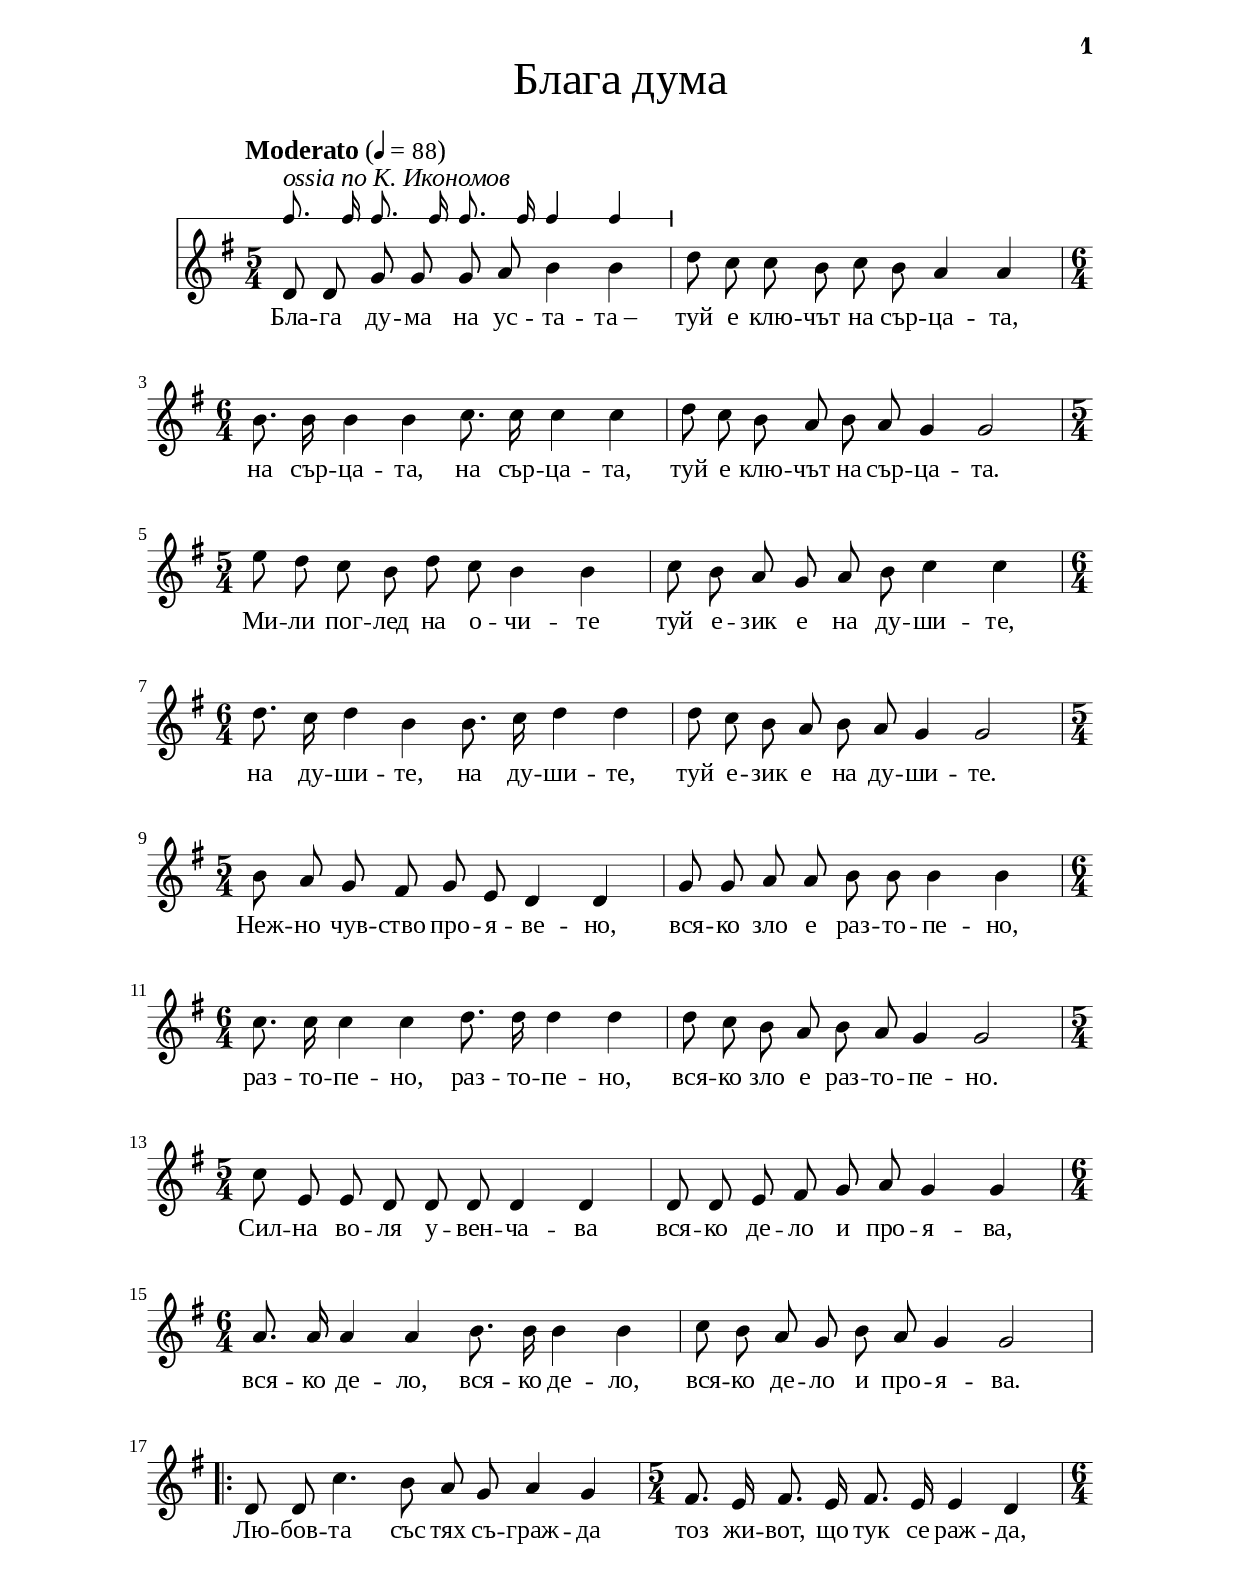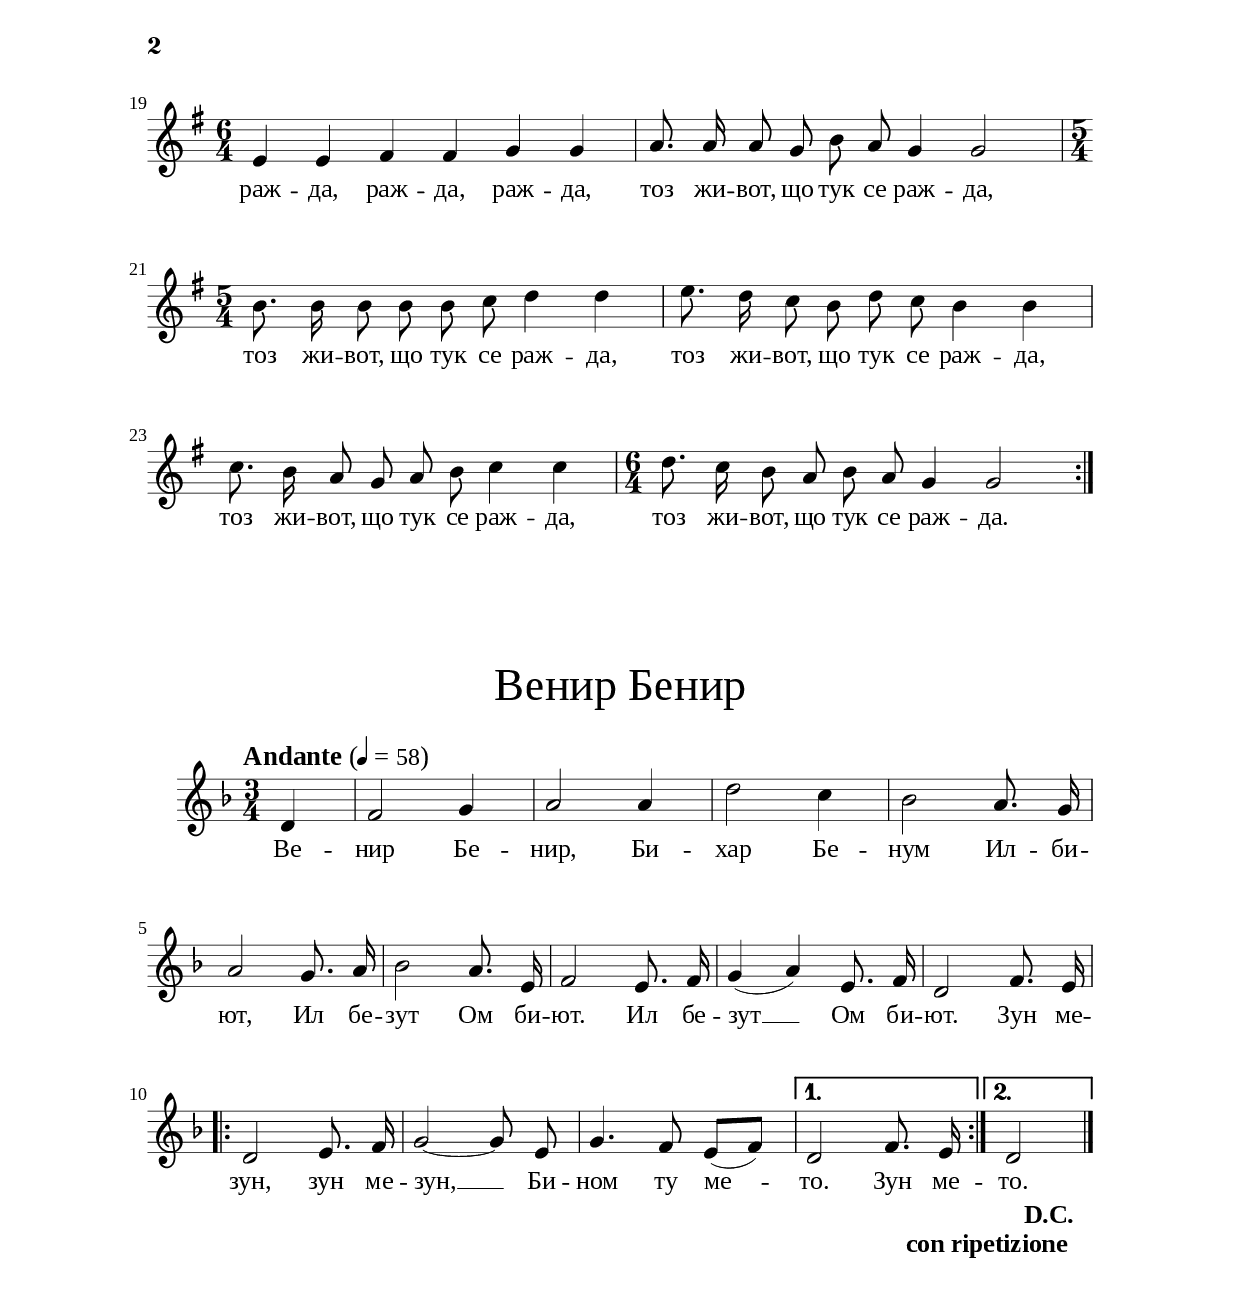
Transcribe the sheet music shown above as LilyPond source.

\version "2.24.4"

% include paper part and global functions
\include "include/globals.ily"

\bookpart {
  \label #'ref074
  \tocItem \markup "Блага дума"
  \include "include/bookpart-paper.ily"
  \score {
    \include "include/score-layout.ily"

    \new Staff = main \absolute {
      \clef treble
      \key g \major
      \time 5/4
      \tempoFunc "Moderato" 4 "88"
      \autoBeamOff

      <<
        { d'8 d'8 g'8 g' g' a' b'4 b' | }
        \new RhythmicStaff \with {
          \override VerticalAxisGroup.default-staff-staff-spacing =
          #'((basic-distance . 5.5)
             (padding . -10))
          \remove "Time_signature_engraver"
          alignAboveContext = #"main"
          fontSize = #-1.5
          \override StaffSymbol.staff-space = #(magstep -2)
          \override StaffSymbol.thickness = #(magstep -2)
          firstClef = ##f
        }
        {
          \autoBeamOff  d'8.^\markup { \large \italic "ossia по К. Икономов"}

          d'16 g'8. g'16 g'8. a'16 b'4 b'4 |
        }
      >>

      d''8 c''8 c''8 b' c'' b' a'4 a' \break |

      \time 6/4  b'8. b'16 b'4 b' c''8. c''16 c''4 c'' | d''8 c''8 b'8 a' b' a' g'4 g'2 \break |

      \time 5/4  e''8 d''8 c''8 b' d'' c'' b'4 b' | c''8 b'8 a'8 g' a' b' c''4 c'' \break |

      \time 6/4  d''8. c''16 d''4 b' b'8. c''16 d''4 d'' | d''8 c''8 b'8 a' b' a' g'4 g'2 \break |

      \time 5/4  b'8 a'8 g'8 fis' g' e' d'4 d' | g'8 g'8 a'8 a' b' b' b'4 b' \break |

      \time 6/4  c''8. c''16 c''4 c'' d''8. d''16 d''4 d'' | d''8 c''8 b'8 a' b' a' g'4 g'2 \break |

      \time 5/4  c''8 e'8 e'8 d' d' d' d'4 d' | d'8 d'8 e'8 fis' g' a' g'4 g' | \break

      \time 6/4  a'8. a'16 a'4 a' b'8. b'16 b'4 b' | c''8 b'8 a'8 g' b' a' g'4 g'2 \break |


      \repeat volta 2 {
        d'8 d'8 c''4. b'8 a'8 g'8 a'4 g' | \time 5/4  fis'8. e'16 fis'8. e'16 fis'8. e'16 e'4 d' \break |

        \time 6/4  e'4 e' fis' fis' g' g' | a'8. a'16 a'8 g' b' a' g'4 g'2 \break |

        \time 5/4  b'8. b'16 b'8 b' b' c'' d''4 d'' | e''8. d''16 c''8 b' d'' c'' b'4 b' \break |

        c''8. b'16 a'8 g' a' b' c''4 c'' | \time 6/4  d''8. c''16 b'8 a' b' a' g'4 g'2 \break |
      }
    }

    \addlyrics {
      Бла -- га ду
      -- ма на ус -- та -- "та –" туй е клю -- чът на
      сър -- ца -- та, на сър -- ца -- та, на сър --
      ца -- та, туй е клю -- чът на сър -- ца -- та.
      Ми -- ли пог -- лед на о -- чи -- те туй е --
      зик е на ду -- ши -- те, на ду -- ши -- те, на
      ду -- ши -- те, туй е -- зик е на ду -- ши --
      те. Неж -- но чув -- ство про -- я -- ве -- но,
      вся -- ко зло е раз -- то -- пе -- но, раз -- то
      -- пе -- но, раз -- то -- пе -- но, вся -- ко зло
      е раз -- то -- пе -- но. Сил -- на во -- ля у --
      вен -- ча -- ва вся -- ко де -- ло и про -- я --
      ва, вся -- ко де -- ло, вся -- ко де -- ло, вся
      -- ко де -- ло и про -- я -- ва. Лю -- бов -- та
      със тях съ -- граж -- да тоз жи -- вот, що тук
      се раж -- да, раж -- да, раж -- да, раж -- да,
      тоз жи -- вот, що тук се раж -- да, тоз жи --
      вот, що тук се раж -- да, тоз жи -- вот, що
      тук се раж -- да, тоз жи -- вот, що тук се раж
      -- да, тоз жи -- вот, що тук се раж -- да.
    }

    \header {
      title = \titleFunc #'ref_desc_5 "Блага дума" "Blaga duma"
    }

    \midi{}

  } % score


  \markup \vspace #4

  \label #'ref076
  \tocItem \markup "Венир Бенир"

  \score {
    \include "include/score-layout.ily"

    \new Voice \absolute {
      \clef treble
      \key d \minor
      \time 3/4
      \tempoFunc "Andante" 4 "58"
      \autoBeamOff

      \partial 4
      d'4 | f'2 g'4 | a'2 a'4 | d''2 c''4 | bes'2 a'8. g'16 \break |

      a'2 g'8. a'16 | bes'2 a'8. e'16 | f'2 e'8. f'16 | g'4 ( a' ) e'8. f'16 |  d'2 f'8. e'16 \break |

      \repeat volta 2 { d'2 e'8. f'16 | g'2 ~ g'8 e' | g'4. f'8 e' [( f' )] |} \alternative { { d'2 f'8. e'16  | } { d'2 \break \bar "|."} }
    }

    \addlyrics {
      Ве -- нир Бе
      -- нир, Би -- хар Бе -- нум Ил -- би -- ют, Ил
      бе -- зут Ом би -- ют. Ил бе -- зут __ Ом би --
      ют. Зун ме -- зун, зун ме -- зун, __ Би -- ном ту
      ме -- то. Зун ме -- то.
    }

    \header {
      title = \titleFunc #'ref_desc_7 "Венир Бенир" "Venir benir"
    }

    \midi{}

  } % score

  \markup \dc-two "D.C." "con ripetizione "




} % bookpart
